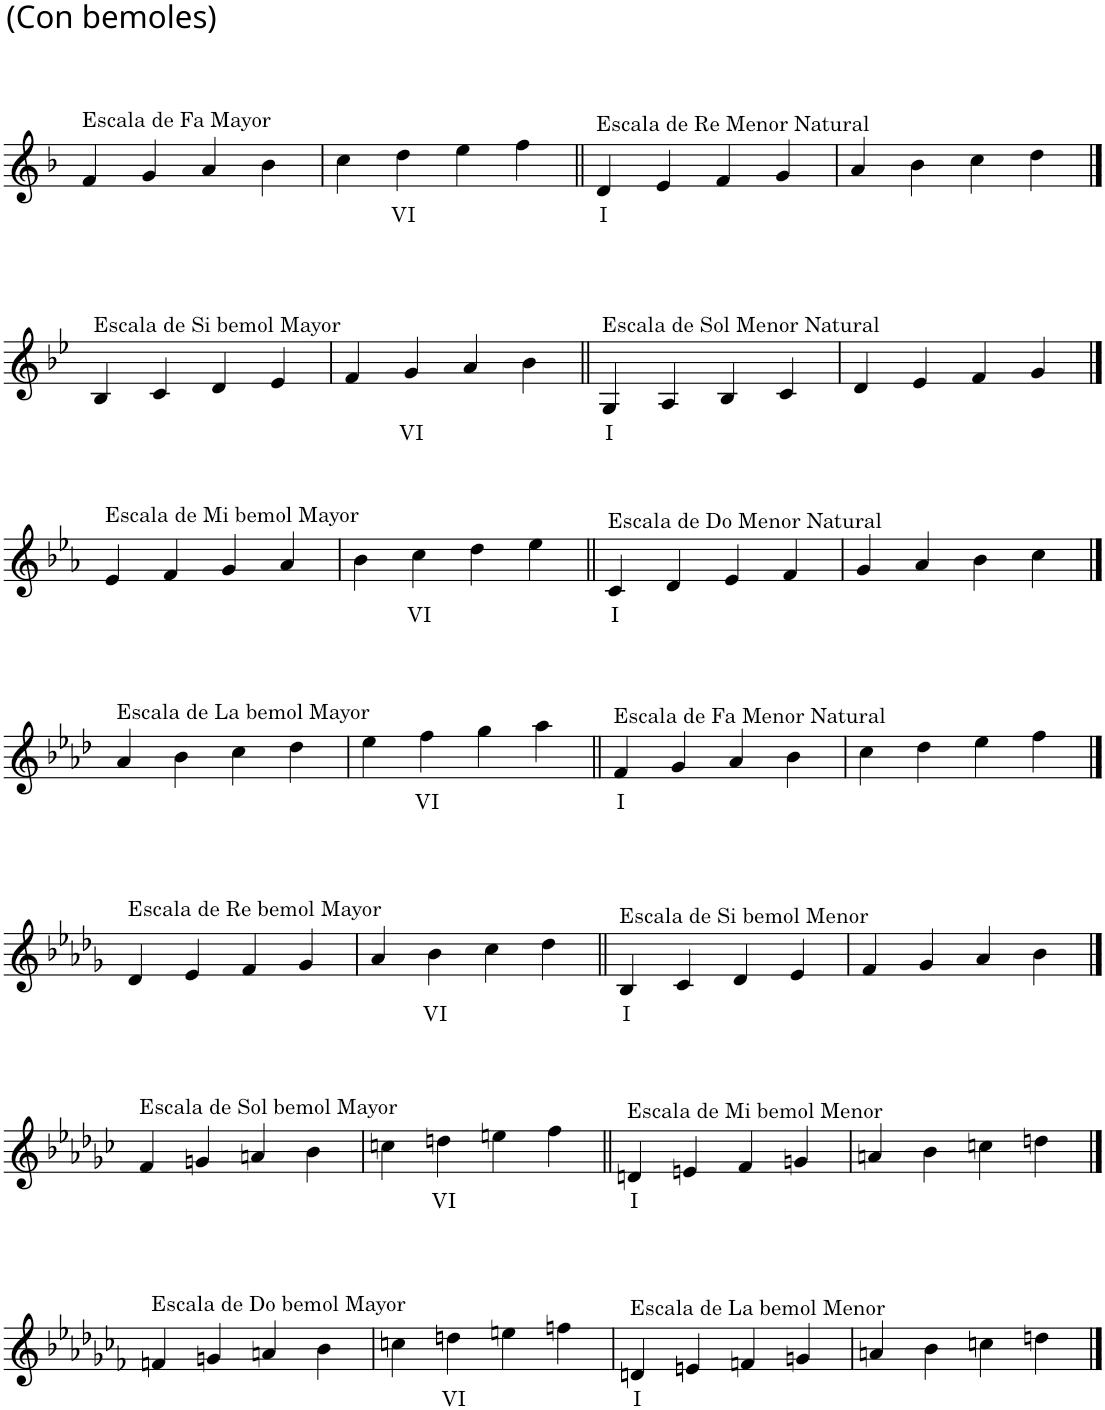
**kern	**text
*part1	*part1
*staff1	*staff1
*I"Piano	*
*I'Pno.	*
!!LO:PB:g=z
*clefG2	*
*k[b-]	*
*M4/4	*
=33	=33
!LO:TX:a:t=Escala de Fa Mayor	!
4f/	.
4g/	.
4a/	.
4b-\	.
=34	=34
4cc\	.
!	!LO:LY:b
4dd\	VI
4ee\	.
4ff\	.
=35||	=35||
!LO:TX:a:t=Escala de Re Menor Natural	!
!	!LO:LY:b
4d/	I
4e/	.
4f/	.
4g/	.
=36	=36
4a/	.
4b-\	.
4cc\	.
4dd\	.
!!LO:LB:g=z
==37	==37
*k[b-e-]	*
!LO:TX:a:t=Escala de Si bemol Mayor	!
4B-/	.
4c/	.
4d/	.
4e-/	.
=38	=38
4f/	.
!	!LO:LY:b
4g/	VI
4a/	.
4b-\	.
=39||	=39||
!LO:TX:a:t=Escala de Sol Menor Natural	!
!	!LO:LY:b
4G/	I
4A/	.
4B-/	.
4c/	.
=40	=40
4d/	.
4e-/	.
4f/	.
4g/	.
!!LO:LB:g=z
==41	==41
*k[b-e-a-]	*
!LO:TX:a:t=Escala de Mi bemol Mayor	!
4e-/	.
4f/	.
4g/	.
4a-/	.
=42	=42
4b-\	.
!	!LO:LY:b
4cc\	VI
4dd\	.
4ee-\	.
=43||	=43||
!LO:TX:a:t=Escala de Do Menor Natural	!
!	!LO:LY:b
4c/	I
4d/	.
4e-/	.
4f/	.
=44	=44
4g/	.
4a-/	.
4b-\	.
4cc\	.
!!LO:LB:g=z
==45	==45
*k[b-e-a-d-]	*
!LO:TX:a:t=Escala de La bemol Mayor	!
4a-/	.
4b-\	.
4cc\	.
4dd-\	.
=46	=46
4ee-\	.
!	!LO:LY:b
4ff\	VI
4gg\	.
4aa-\	.
=47||	=47||
!LO:TX:a:t=Escala de Fa Menor Natural	!
!	!LO:LY:b
4f/	I
4g/	.
4a-/	.
4b-\	.
=48	=48
4cc\	.
4dd-\	.
4ee-\	.
4ff\	.
!!LO:LB:g=z
==49	==49
*k[b-e-a-d-g-]	*
!LO:TX:a:t=Escala de Re bemol Mayor	!
4d-/	.
4e-/	.
4f/	.
4g-/	.
=50	=50
4a-/	.
!	!LO:LY:b
4b-\	VI
4cc\	.
4dd-\	.
=51||	=51||
!LO:TX:a:t=Escala de Si bemol Menor	!
!	!LO:LY:b
4B-/	I
4c/	.
4d-/	.
4e-/	.
=52	=52
4f/	.
4g-/	.
4a-/	.
4b-\	.
!!LO:LB:g=z
==53	==53
*k[b-e-a-d-g-c-]	*
!LO:TX:a:t=Escala de Sol bemol Mayor	!
4f/	.
4gn/	.
4an/	.
4b-\	.
=54	=54
4ccn\	.
!	!LO:LY:b
4ddn\	VI
4een\	.
4ff\	.
=55||	=55||
!LO:TX:a:t=Escala de Mi bemol Menor	!
!	!LO:LY:b
4dn/	I
4en/	.
4f/	.
4gn/	.
=56	=56
4an/	.
4b-\	.
4ccn\	.
4ddn\	.
!!LO:LB:g=z
==57	==57
*k[b-e-a-d-g-c-f-]	*
!LO:TX:a:t=Escala de Do bemol Mayor	!
4fn/	.
4gn/	.
4an/	.
4b-\	.
=58	=58
4ccn\	.
!	!LO:LY:b
4ddn\	VI
4een\	.
4ffn\	.
=59	=59
!LO:TX:a:t=Escala de La bemol Menor	!
!	!LO:LY:b
4dn/	I
4en/	.
4fn/	.
4gn/	.
=60	=60
4an/	.
4b-\	.
4ccn\	.
4ddn\	.
==	==
*-	*-
